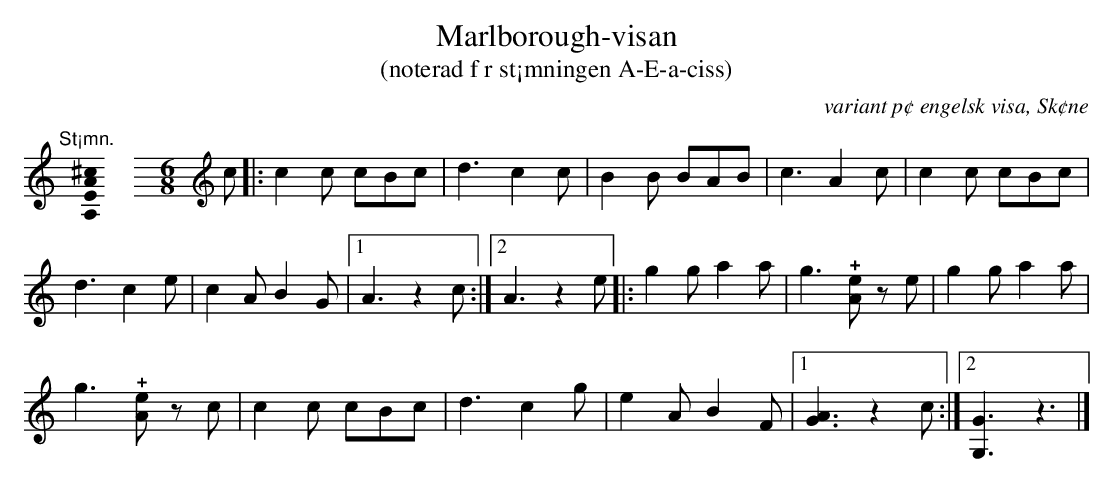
X:1
T:Marlborough-visan
T:(noterad f r st¡mningen A-E-a-ciss)
O:variant p¢ engelsk visa, Sk¢ne
U:o=+open+
M:none
K:A
[K:C]
"@-20,30 St¡mn."[A,EA^c]0 \
[M:6/8]\
[K:C clef=treble]\
c |: c2 c cBc | d3 c2 c | B2 B BAB | c3 A2 c | c2 c cBc |
d3 c2 e | c2 A B2 G |1 A3 z2 c :|2 A3 z2 e |: g2 g a2 a | g3 !+![eA]z e | g2 g a2 a |
g3 !+![eA]z c | c2 c cBc | d3 c2 g | e2 A B2 F |1 [GA]3 z2 c :|2 [G,G]3 z3 |]
